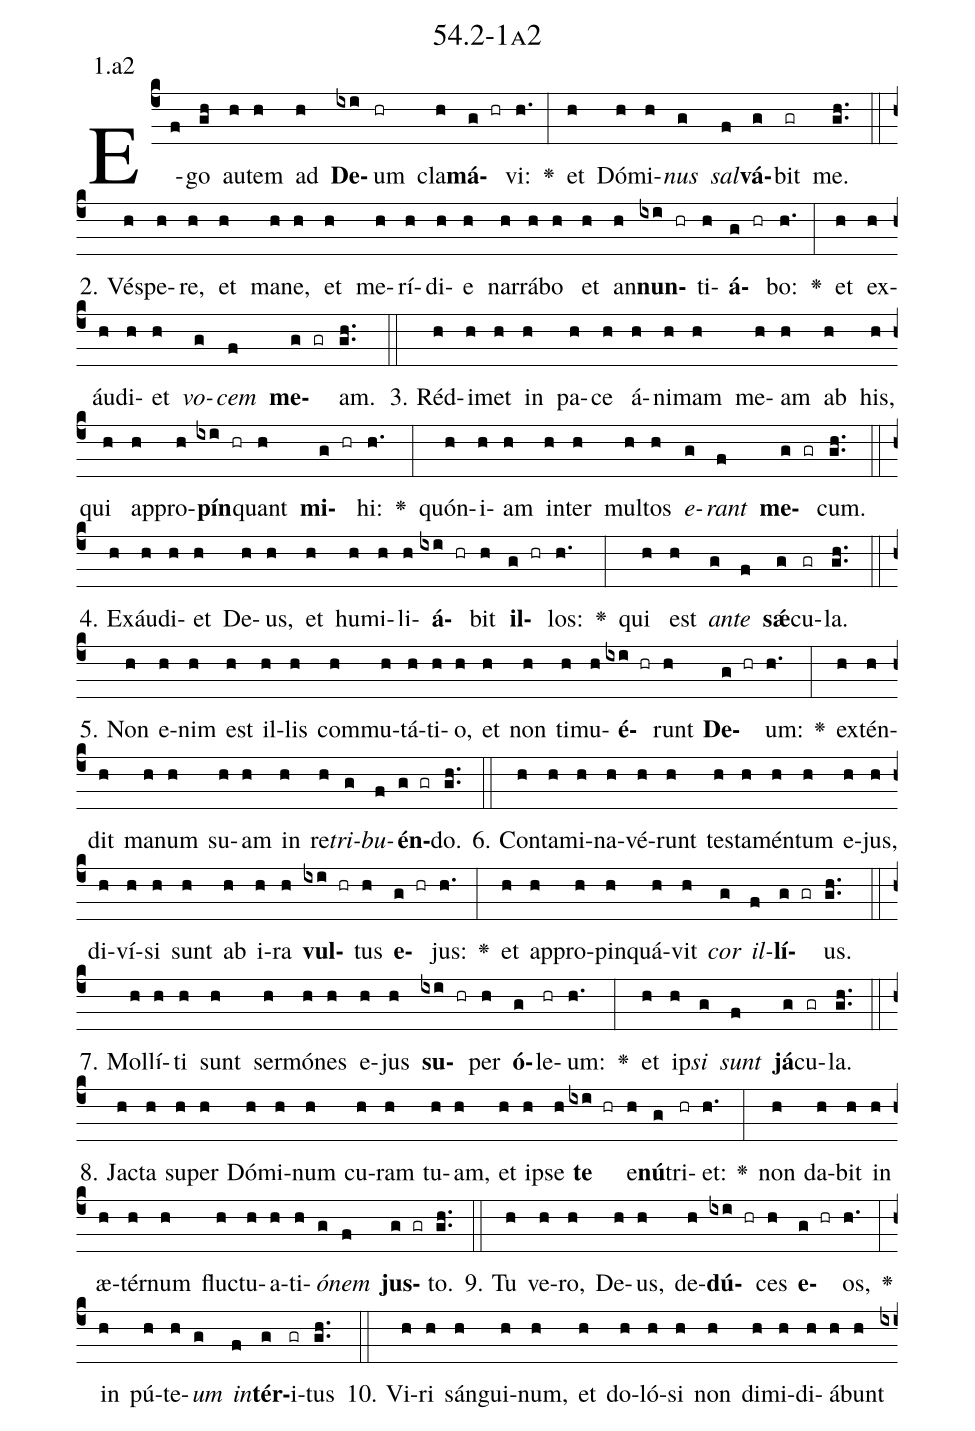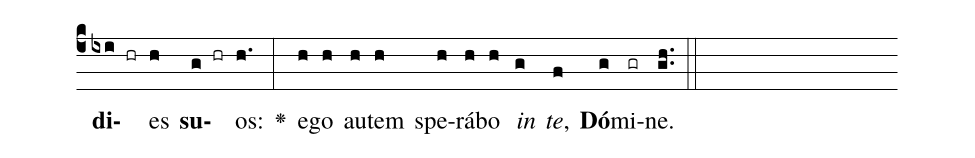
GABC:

name: 54.2-1a2;
annotation: 1.a2;
%%
(c4)E(f)go(gh) au(h)tem(h) ad(h) <b>De</b>(ixi)um(hr) cla(h)<b>má</b>(g hr)vi:(h.) <v>\greheightstar</v>(:) et(h) Dó(h)mi(h)<i>nus</i>(g) <i>sal</i>(f)<b>vá</b>(g)bit(gr) me.(gh..) (::)
2. Vés(h)pe(h)re,(h) et(h) ma(h)ne,(h) et(h) me(h)rí(h)di(h)e(h) nar(h)rá(h)bo(h) et(h) an(h)<b>nun</b>(ixi hr)ti(h)<b>á</b>(g hr)bo:(h.) <v>\greheightstar</v>(:) et(h) ex(h)áu(h)di(h)et(h) <i>vo</i>(g)<i>cem</i>(f) <b>me</b>(g gr)am.(gh..) (::)
3. Réd(h)i(h)met(h) in(h) pa(h)ce(h) á(h)ni(h)mam(h) me(h)am(h) ab(h) his,(h) qui(h) ap(h)pro(h)<b>pín</b>(ixi hr)quant(h) <b>mi</b>(g hr)hi:(h.) <v>\greheightstar</v>(:) quón(h)i(h)am(h) in(h)ter(h) mul(h)tos(h) <i>e</i>(g)<i>rant</i>(f) <b>me</b>(g gr)cum.(gh..) (::)
4. Ex(h)áu(h)di(h)et(h) De(h)us,(h) et(h) hu(h)mi(h)li(h)<b>á</b>(ixi hr)bit(h) <b>il</b>(g hr)los:(h.) <v>\greheightstar</v>(:) qui(h) est(h) <i>an</i>(g)<i>te</i>(f) <b>sǽ</b>(g)cu(gr)la.(gh..) (::)
5. Non(h) e(h)nim(h) est(h) il(h)lis(h) com(h)mu(h)tá(h)ti(h)o,(h) et(h) non(h) ti(h)mu(h)<b>é</b>(ixi hr)runt(h) <b>De</b>(g hr)um:(h.) <v>\greheightstar</v>(:) ex(h)tén(h)dit(h) ma(h)num(h) su(h)am(h) in(h) re(h)<i>tri</i>(g)<i>bu</i>(f)<b>én</b>(g gr)do.(gh..) (::)
6. Con(h)ta(h)mi(h)na(h)vé(h)runt(h) tes(h)ta(h)mén(h)tum(h) e(h)jus,(h) di(h)ví(h)si(h) sunt(h) ab(h) i(h)ra(h) <b>vul</b>(ixi hr)tus(h) <b>e</b>(g hr)jus:(h.) <v>\greheightstar</v>(:) et(h) ap(h)pro(h)pin(h)quá(h)vit(h) <i>cor</i>(g) <i>il</i>(f)<b>lí</b>(g gr)us.(gh..) (::)
7. Mol(h)lí(h)ti(h) sunt(h) ser(h)mó(h)nes(h) e(h)jus(h) <b>su</b>(ixi hr)per(h) <b>ó</b>(g)le(hr)um:(h.) <v>\greheightstar</v>(:) et(h) ip(h)<i>si</i>(g) <i>sunt</i>(f) <b>já</b>(g)cu(gr)la.(gh..) (::)
8. Jac(h)ta(h) su(h)per(h) Dó(h)mi(h)num(h) cu(h)ram(h) tu(h)am,(h) et(h) ip(h)se(h) <b>te</b>(ixi hr) e(h)<b>nú</b>(g)tri(hr)et:(h.) <v>\greheightstar</v>(:) non(h) da(h)bit(h) in(h) æ(h)tér(h)num(h) fluc(h)tu(h)a(h)ti(h)<i>ó</i>(g)<i>nem</i>(f) <b>jus</b>(g gr)to.(gh..) (::)
9. Tu(h) ve(h)ro,(h) De(h)us,(h) de(h)<b>dú</b>(ixi hr)ces(h) <b>e</b>(g hr)os,(h.) <v>\greheightstar</v>(:) in(h) pú(h)te(h)<i>um</i>(g) <i>in</i>(f)<b>tér</b>(g)i(gr)tus(gh..) (::)
10. Vi(h)ri(h) sán(h)gui(h)num,(h) et(h) do(h)ló(h)si(h) non(h) di(h)mi(h)di(h)á(h)bunt(h) <b>di</b>(ixi hr)es(h) <b>su</b>(g hr)os:(h.) <v>\greheightstar</v>(:) e(h)go(h) au(h)tem(h) spe(h)rá(h)bo(h) <i>in</i>(g) <i>te</i>,(f) <b>Dó</b>(g)mi(gr)ne.(gh..) (::)
